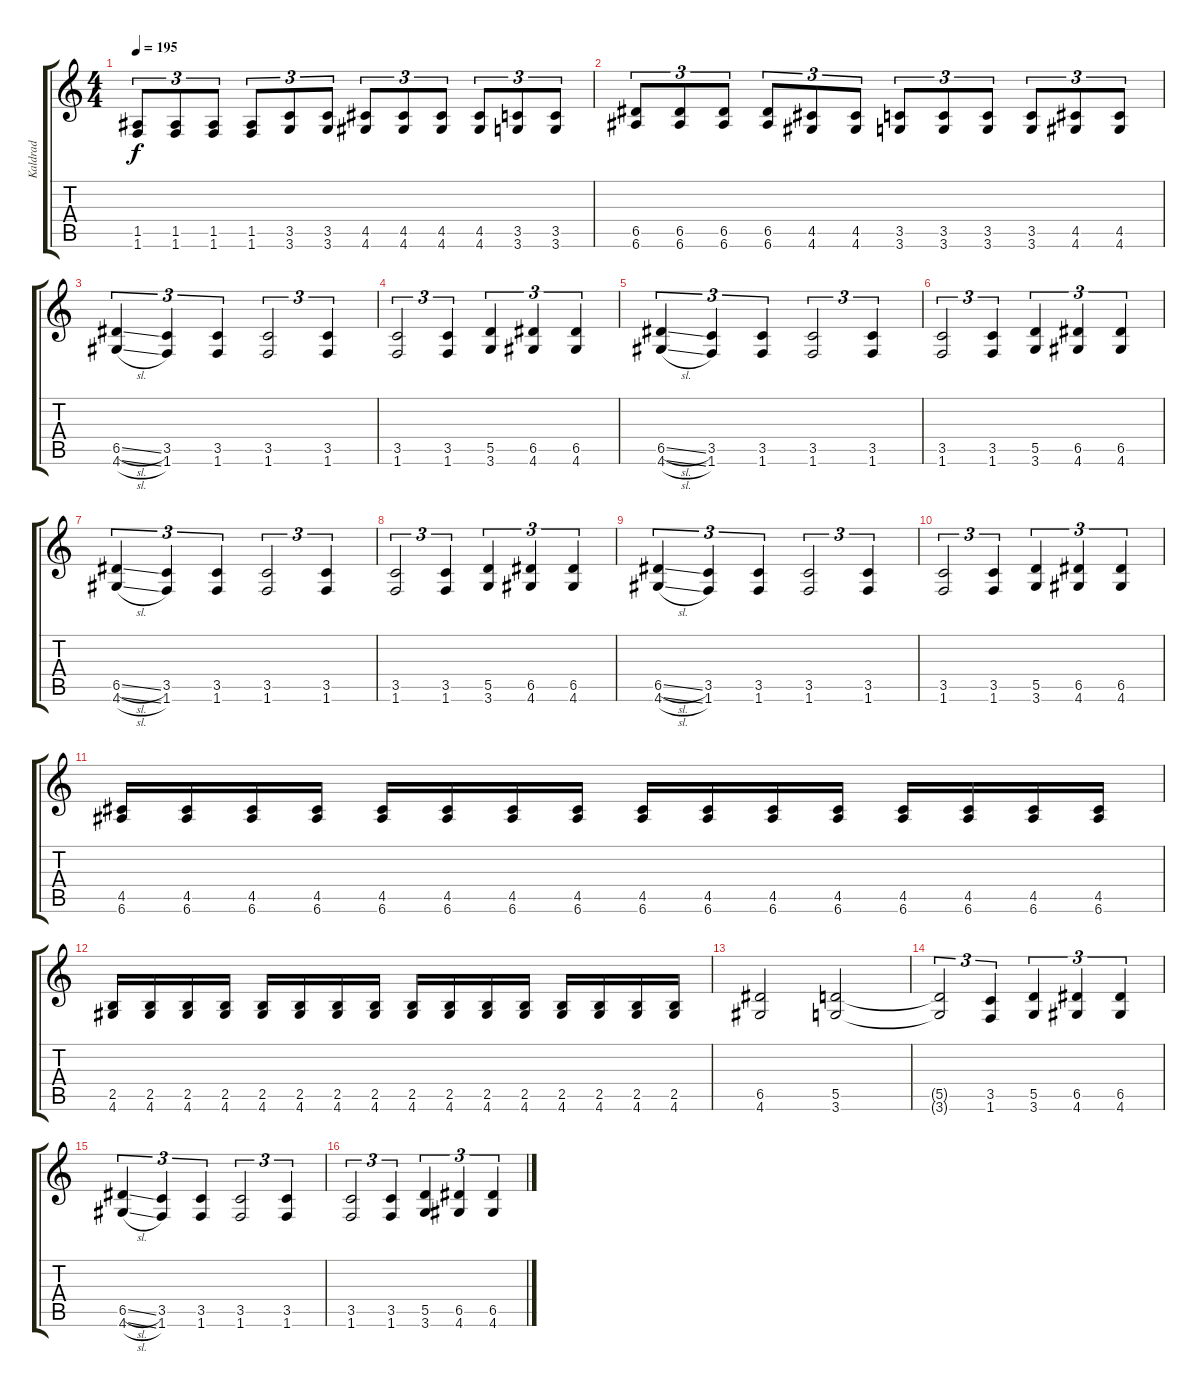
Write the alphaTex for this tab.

\track ("Kaldrad" "Kaldrad") {instrument distortionguitar}
\staff {score tabs}
\tuning (E4 B3 G3 D3 A2 E2) {hide}
\ts (4 4)
\tempo 195
\clef g2
\ks c
(1.5 1.6).8{tu (3 2) dy f} (1.5 1.6).8{tu (3 2)} (1.5 1.6).8{tu (3 2)} (1.5 1.6).8{tu (3 2)} (3.5 3.6).8{tu (3 2)} (3.5 3.6).8{tu (3 2)} (4.5 4.6).8{tu (3 2)} (4.5 4.6).8{tu (3 2)} (4.5 4.6).8{tu (3 2)} (4.5 4.6).8{tu (3 2)} (3.5 3.6).8{tu (3 2)} (3.5 3.6).8{tu (3 2)} |
(6.5 6.6).8{tu (3 2)} (6.5 6.6).8{tu (3 2)} (6.5 6.6).8{tu (3 2)} (6.5 6.6).8{tu (3 2)} (4.5 4.6).8{tu (3 2)} (4.5 4.6).8{tu (3 2)} (3.5 3.6).8{tu (3 2)} (3.5 3.6).8{tu (3 2)} (3.5 3.6).8{tu (3 2)} (3.5 3.6).8{tu (3 2)} (4.5 4.6).8{tu (3 2)} (4.5 4.6).8{tu (3 2)} |
(6.5{sl} 4.6{sl}).4{tu (3 2)} (3.5 1.6).4{tu (3 2)} (3.5 1.6).4{tu (3 2)} (3.5 1.6).2{tu (3 2)} (3.5 1.6).4{tu (3 2)} |
(3.5 1.6).2{tu (3 2)} (3.5 1.6).4{tu (3 2)} (5.5 3.6).4{tu (3 2)} (6.5 4.6).4{tu (3 2)} (6.5 4.6).4{tu (3 2)} |
(6.5{sl} 4.6{sl}).4{tu (3 2)} (3.5 1.6).4{tu (3 2)} (3.5 1.6).4{tu (3 2)} (3.5 1.6).2{tu (3 2)} (3.5 1.6).4{tu (3 2)} |
(3.5 1.6).2{tu (3 2)} (3.5 1.6).4{tu (3 2)} (5.5 3.6).4{tu (3 2)} (6.5 4.6).4{tu (3 2)} (6.5 4.6).4{tu (3 2)} |
(6.5{sl} 4.6{sl}).4{tu (3 2)} (3.5 1.6).4{tu (3 2)} (3.5 1.6).4{tu (3 2)} (3.5 1.6).2{tu (3 2)} (3.5 1.6).4{tu (3 2)} |
(3.5 1.6).2{tu (3 2)} (3.5 1.6).4{tu (3 2)} (5.5 3.6).4{tu (3 2)} (6.5 4.6).4{tu (3 2)} (6.5 4.6).4{tu (3 2)} |
(6.5{sl} 4.6{sl}).4{tu (3 2)} (3.5 1.6).4{tu (3 2)} (3.5 1.6).4{tu (3 2)} (3.5 1.6).2{tu (3 2)} (3.5 1.6).4{tu (3 2)} |
(3.5 1.6).2{tu (3 2)} (3.5 1.6).4{tu (3 2)} (5.5 3.6).4{tu (3 2)} (6.5 4.6).4{tu (3 2)} (6.5 4.6).4{tu (3 2)} |
(4.5 6.6).16 (4.5 6.6).16 (4.5 6.6).16 (4.5 6.6).16 (4.5 6.6).16 (4.5 6.6).16 (4.5 6.6).16 (4.5 6.6).16 (4.5 6.6).16 (4.5 6.6).16 (4.5 6.6).16 (4.5 6.6).16 (4.5 6.6).16 (4.5 6.6).16 (4.5 6.6).16 (4.5 6.6).16 |
(2.5 4.6).16 (2.5 4.6).16 (2.5 4.6).16 (2.5 4.6).16 (2.5 4.6).16 (2.5 4.6).16 (2.5 4.6).16 (2.5 4.6).16 (2.5 4.6).16 (2.5 4.6).16 (2.5 4.6).16 (2.5 4.6).16 (2.5 4.6).16 (2.5 4.6).16 (2.5 4.6).16 (2.5 4.6).16 |
(6.5 4.6).2 (5.5 3.6).2 |
(5.5{t} 3.6{t}).2{tu (3 2)} (3.5 1.6).4{tu (3 2)} (5.5 3.6).4{tu (3 2)} (6.5 4.6).4{tu (3 2)} (6.5 4.6).4{tu (3 2)} |
(6.5{sl} 4.6{sl}).4{tu (3 2)} (3.5 1.6).4{tu (3 2)} (3.5 1.6).4{tu (3 2)} (3.5 1.6).2{tu (3 2)} (3.5 1.6).4{tu (3 2)} |
(3.5 1.6).2{tu (3 2)} (3.5 1.6).4{tu (3 2)} (5.5 3.6).4{tu (3 2)} (6.5 4.6).4{tu (3 2)} (6.5 4.6).4{tu (3 2)}
